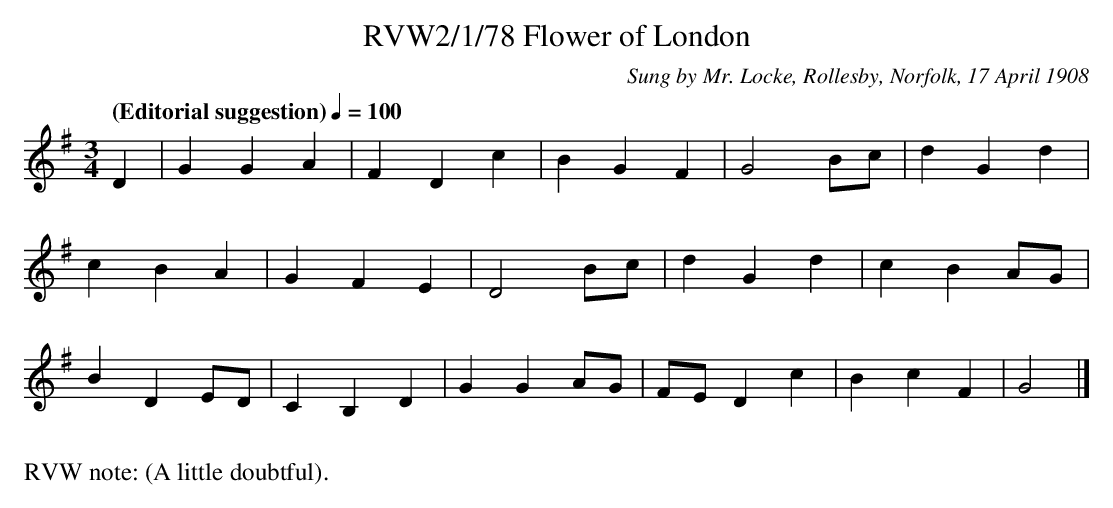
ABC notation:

X:1
T:RVW2/1/78 Flower of London
C:Sung by Mr. Locke, Rollesby, Norfolk, 17 April 1908
L:1/4
Q:"(Editorial suggestion)" 1/4=100
M:3/4
K:G
D | G G A | F D c | B G F | G2 B/c/ | d G d |
c B A | G F E | D2 B/c/ | d G d | c B A/G/ |
B D E/D/ | C B, D | G G A/G/ | F/E/ D c | B c F | G2 |]
